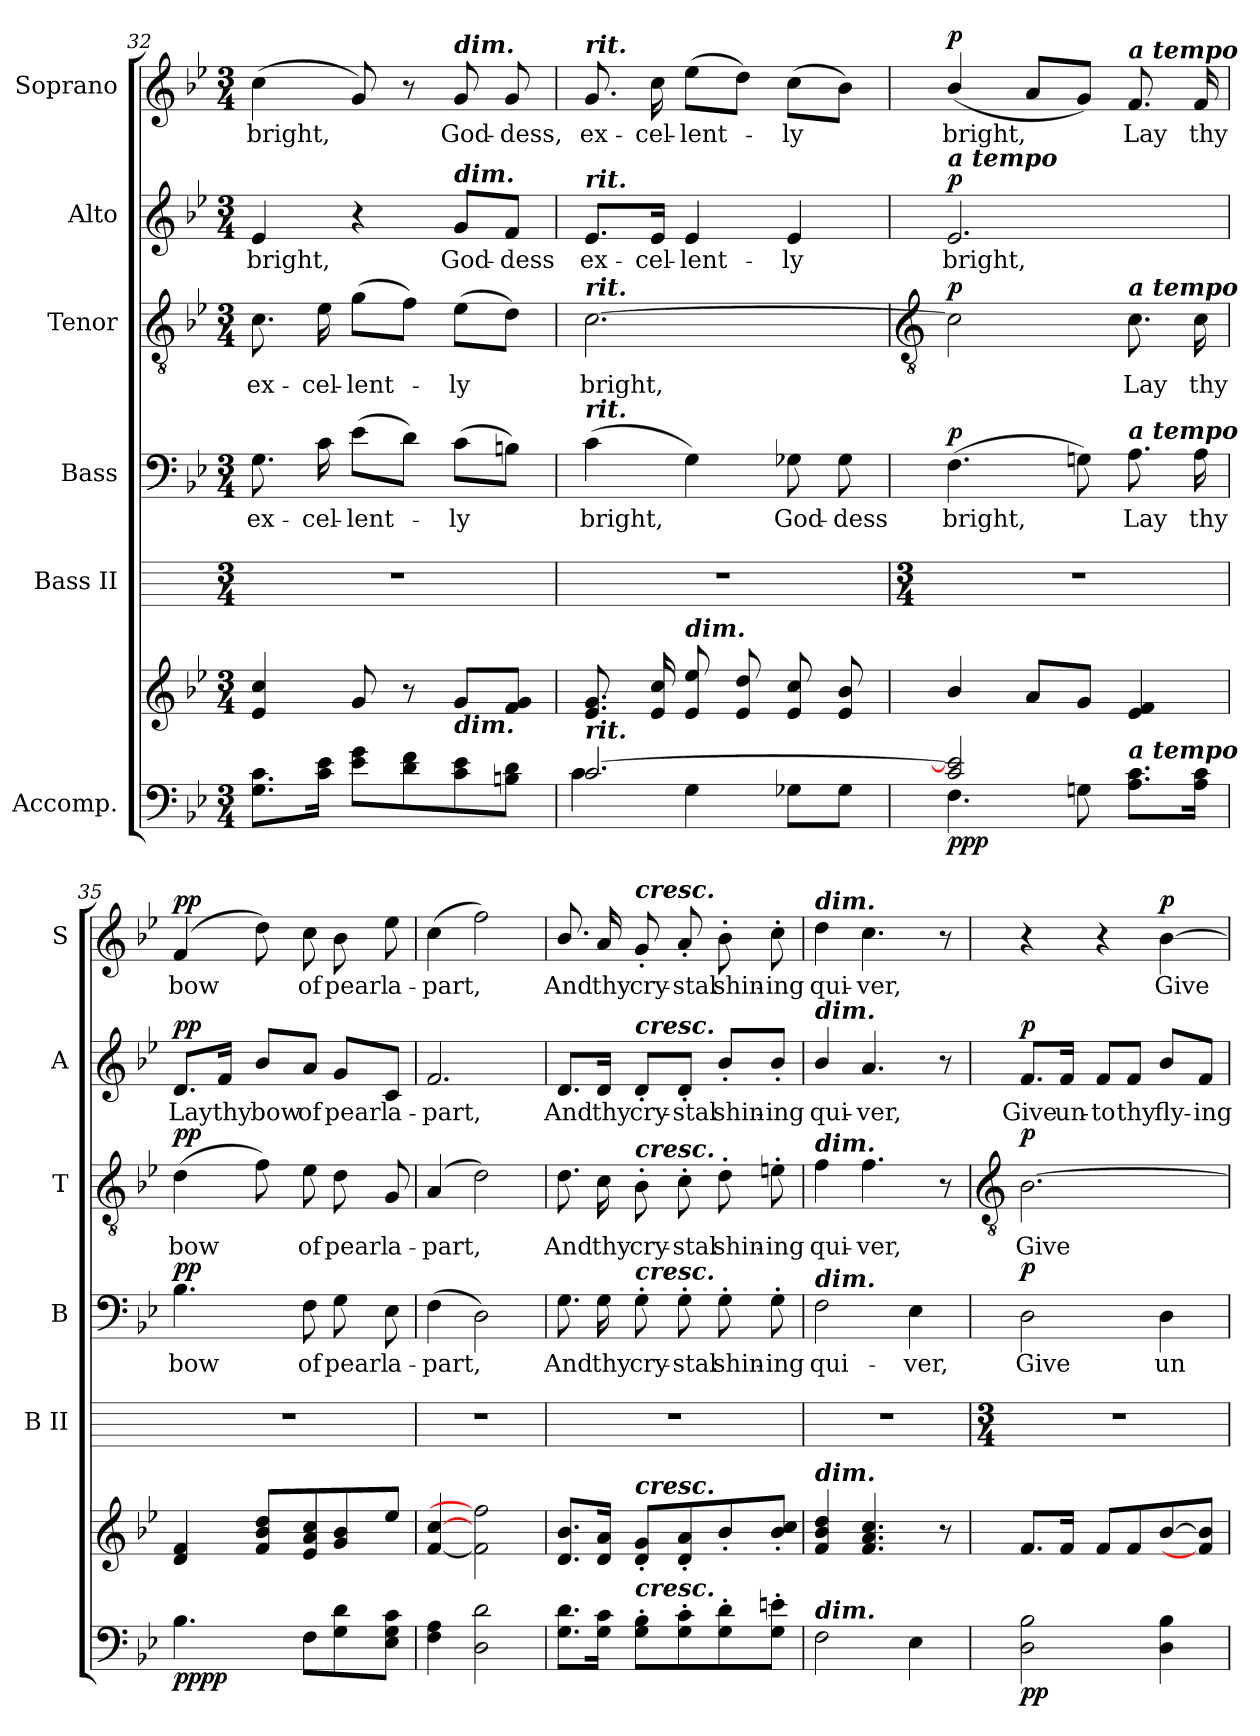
**kern	**kern	**dynam	**kern	**kern	**text	**dynam	**kern	**text	**dynam	**kern	**text	**dynam	**kern	**text	**dynam
*part6	*part6	*part6	*part5	*part4	*part4	*part4	*part3	*part3	*part3	*part2	*part2	*part2	*part1	*part1	*part1
*staff7	*staff6	*staff6/7	*staff5	*staff4	*staff4	*staff4	*staff3	*staff3	*staff3	*staff2	*staff2	*staff2	*staff1	*staff1	*staff1
*I"Accomp.	*	*	*I"Bass II	*I"Bass	*	*	*I"Tenor	*	*	*I"Alto	*	*	*I"Soprano	*	*
*	*	*	*I'B II	*I'B	*	*	*I'T	*	*	*I'A	*	*	*I'S	*	*
*clefF4	*clefG2	*	*	*clefF4	*	*	*clefGv2	*	*	*clefG2	*	*	*clefG2	*	*
*k[b-e-]	*k[b-e-]	*	*	*k[b-e-]	*	*	*k[b-e-]	*	*	*k[b-e-]	*	*	*k[b-e-]	*	*
*B-:	*B-:	*	*	*B-:	*	*	*B-:	*	*	*B-:	*	*	*B-:	*	*
*M3/4	*M3/4	*	*M3/4	*M3/4	*	*	*M3/4	*	*	*M3/4	*	*	*M3/4	*	*
=32	=32	=32	=32	=32	=32	=32	=32	=32	=32	=32	=32	=32	=32	=32	=32
*^	*	*	*	*	*	*	*	*	*	*	*	*	*	*	*
!	!	!	!	!	!	!LO:LY:b	!	!	!LO:LY:b	!	!	!LO:LY:b	!	!	!LO:LY:b	!
2.ryy	8.G\ 8.c\L	4e- 4cc	.	2.r	8.G	ex-	.	8.c	ex-	.	4e-	bright,	.	(<4cc	bright,	.
!	!	!	!	!	!	!LO:LY:b	!	!	!LO:LY:b	!	!	!	!	!	!	!
.	16c\ 16e-\J	.	.	.	16c	-cel-	.	16e-	-cel-	.	.	.	.	.	.	.
!	!	!	!	!	!	!LO:LY:b	!	!	!LO:LY:b	!	!	!	!	!	!	!
.	8e-\ 8g\L	8g	.	.	(>8e-L	-lent-	.	(>8gL	-lent-	.	4r	.	.	8g)	.	.
.	8d\ 8f\	8r	.	.	8dJ)	.	.	8fJ)	.	.	.	.	.	8r	.	.
!	!	!	!	!	!	!	!	!	!	!	!	!	!	!LO:TX:a:Bi:t=dim.	!	!
!	!	!	!	!	!	!	!	!	!	!	!LO:TX:a:Bi:t=dim.	!	!	!	!	!
!	!	!LO:TX:b:Bi:t=dim.	!	!	!	!	!	!	!	!	!	!	!	!	!	!
!	!	!	!	!	!	!LO:LY:b	!	!	!LO:LY:b	!	!	!LO:LY:b	!	!	!LO:LY:b	!
.	8c\ 8e-\	8gL	.	.	(>8cL	ly	.	(>8e-L	ly	.	8g/L	God-	.	8g	God-	.
!	!	!	!	!	!	!	!	!	!	!	!	!LO:LY:b	!	!	!LO:LY:b	!
.	8Bn\ 8d\J	8f 8gJ	.	.	8BnJ)	.	.	8dJ)	.	.	8f/J	-dess	.	8g	-dess,	.
=33	=33	=33	=33	=33	=33	=33	=33	=33	=33	=33	=33	=33	=33	=33	=33	=33
!	!	!	!	!	!	!	!	!	!	!	!	!	!	!LO:TX:a:Bi:t=rit.	!	!
!	!	!	!	!	!	!	!	!	!	!	!LO:TX:a:Bi:t=rit.	!	!	!	!	!
!	!	!	!	!	!	!	!	!LO:TX:a:Bi:t=rit.	!	!	!	!	!	!	!	!
!	!	!	!	!	!LO:TX:a:Bi:t=rit.	!	!	!	!	!	!	!	!	!	!	!
!LO:TX:a:Bi:t=rit.	!	!	!	!	!	!	!	!	!	!	!	!	!	!	!	!
!	!	!	!	!	!	!LO:LY:b	!	!	!LO:LY:b	!	!	!LO:LY:b	!	!	!LO:LY:b	!
[2.c/	4c\	8.e- 8.gL	.	2.r	(>4c	bright,	.	[2.c	bright,	.	8.e-/L	ex-	.	8.g	ex-	.
!	!	!	!	!	!	!	!	!	!	!	!	!LO:LY:b	!	!	!LO:LY:b	!
.	.	16e- 16ccL	.	.	.	.	.	.	.	.	16e-/Jk	-cel-	.	16cc	-cel-	.
!	!	!LO:TX:a:Bi:t=dim.	!	!	!	!	!	!	!	!	!	!	!	!	!	!
!	!	!	!	!	!	!	!	!	!	!	!	!LO:LY:b	!	!	!LO:LY:b	!
.	4G\	8e- 8ee-	.	.	4G)	.	.	.	.	.	4e-	-lent-	.	(>8ee-L	-lent-	.
.	.	8e- 8dd	.	.	.	.	.	.	.	.	.	.	.	8ddJ)	.	.
!	!	!	!	!	!	!LO:LY:b	!	!	!	!	!	!LO:LY:b	!	!	!LO:LY:b	!
.	8G-X\L	8e- 8cc	.	.	8G-X	God-	.	.	.	.	4e-	-ly	.	(>8ccL	ly	.
!	!	!	!	!	!	!LO:LY:b	!	!	!	!	!	!	!	!	!	!
.	8G-\J	8e- 8b-J	.	.	8G-	-dess	.	.	.	.	.	.	.	8b-J)	.	.
!!LO:LB:g=z
=34	=34	=34	=34	=34	=34	=34	=34	=34	=34	=34	=34	=34	=34	=34	=34	=34
*	*	*	*	*	*	*	*	*clefGv2	*	*	*	*	*	*	*	*
*	*	*	*	*M3/4	*	*	*	*	*	*	*	*	*	*	*	*
!	!	!	!	!	!	!	!	!	!	!	!LO:TX:a:Bi:t=a tempo	!	!	!	!	!
!	!	!	!LO:DY:b=2	!	!	!LO:LY:b	!	!	!	!	!	!LO:LY:b	!	!	!LO:LY:b	!
!	!	!	!LO:DY:n=1:b=2	!	!	!	!	!	!	!	!	!	!	!	!	!
!	!	!	!LO:DY:n=2:b	!	!	!	!LO:DY:b	!	!	!LO:DY:b	!	!	!LO:DY:b	!	!	!LO:DY:b
2c/] 2e-/]	4.F\	4b-/	p p p	2.r	(>4.F	bright,	p	2c]	.	p	2.e-	bright,	p	(<4b-/	bright,	p
.	.	8aL	.	.	.	.	.	.	.	.	.	.	.	8aL	.	.
.	8Gn\	8gJ	.	.	8Gn)	.	.	.	.	.	.	.	.	8gJ)	.	.
!	!	!	!	!	!	!	!	!	!	!	!	!	!	!LO:TX:a:Bi:t=a tempo	!	!
!	!	!	!	!	!	!	!	!LO:TX:a:Bi:t=a tempo	!	!	!	!	!	!	!	!
!	!	!	!	!	!LO:TX:a:Bi:t=a tempo	!	!	!	!	!	!	!	!	!	!	!
!LO:TX:a:Bi:t=a tempo	!	!	!	!	!	!	!	!	!	!	!	!	!	!	!	!
!	!	!	!	!	!	!LO:LY:b	!	!	!LO:LY:b	!	!	!	!	!	!LO:LY:b	!
4ryy	8.A\ 8.c\L	4e- 4f	.	.	8.A	Lay	.	8.c	Lay	.	.	.	.	8.f	Lay	.
!	!	!	!	!	!	!LO:LY:b	!	!	!LO:LY:b	!	!	!	!	!	!LO:LY:b	!
.	16A\ 16c\J	.	.	.	16A	thy	.	16c	thy	.	.	.	.	16f	thy	.
=35	=35	=35	=35	=35	=35	=35	=35	=35	=35	=35	=35	=35	=35	=35	=35	=35
!	!	!	!LO:DY:b=2	!	!	!LO:LY:b	!	!	!LO:LY:b	!	!	!LO:LY:b	!	!	!LO:LY:b	!
!	!	!	!LO:DY:n=1:b	!	!	!	!LO:DY:b	!	!	!LO:DY:b	!	!	!LO:DY:b	!	!	!LO:DY:b
2.ryy	4.B-\	4d 4f	pp pp	2.r	4.B-	bow	pp	(>4d	bow	pp	8.d/L	Lay	pp	(<4f	bow	pp
!	!	!	!	!	!	!	!	!	!	!	!	!LO:LY:b	!	!	!	!
.	.	.	.	.	.	.	.	.	.	.	16f/Jk	thy	.	.	.	.
!	!	!	!	!	!	!	!	!	!	!	!	!LO:LY:b	!	!	!	!
.	.	8f 8b- 8ddL	.	.	.	.	.	8f)	.	.	8b-/L	bow	.	8dd)	.	.
!	!	!	!	!	!	!LO:LY:b	!	!	!LO:LY:b	!	!	!LO:LY:b	!	!	!LO:LY:b	!
.	8F\L	8e- 8a 8cc	.	.	8F	of	.	8e-	of	.	8a/J	of	.	8cc	of	.
!	!	!	!	!	!	!LO:LY:b	!	!	!LO:LY:b	!	!	!LO:LY:b	!	!	!LO:LY:b	!
.	8G\ 8d\	8g 8b-	.	.	8G	pearl	.	8d	pearl	.	8g/L	pearl	.	8b-	pearl	.
!	!	!	!	!	!	!LO:LY:b	!	!	!LO:LY:b	!	!	!LO:LY:b	!	!	!LO:LY:b	!
.	8E-\ 8G\ 8c\J	8ee-J	.	.	8E-	a-	.	8G	a-	.	8c/J	a-	.	8ee-	a-	.
=36	=36	=36	=36	=36	=36	=36	=36	=36	=36	=36	=36	=36	=36	=36	=36	=36
!	!	!	!	!	!	!LO:LY:b	!	!	!LO:LY:b	!	!	!LO:LY:b	!	!	!LO:LY:b	!
2.ryy	4F\ 4A\	[4f [4cc	.	2.r	(>4F	-part,	.	(<4A	-part,	.	2.f	-part,	.	(>4cc	-part,	.
.	2D\ 2d\	2f] 2ff]	.	.	2D)	.	.	2d)	.	.	.	.	.	2ff)	.	.
=37	=37	=37	=37	=37	=37	=37	=37	=37	=37	=37	=37	=37	=37	=37	=37	=37
!	!	!	!	!	!	!LO:LY:b	!	!	!LO:LY:b	!	!	!LO:LY:b	!	!	!LO:LY:b	!
2ryy	8.G\ 8.d\L	8.d 8.b-L	.	2.r	8.G	And	.	8.d	And	.	8.d/L	And	.	8.b-/	And	.
!	!	!	!	!	!	!LO:LY:b	!	!	!LO:LY:b	!	!	!LO:LY:b	!	!	!LO:LY:b	!
.	16G\ 16c\J	16d 16aJ	.	.	16G	thy	.	16c	thy	.	16d/Jk	thy	.	16a	thy	.
!	!	!	!	!	!	!	!	!	!	!	!	!	!	!LO:TX:a:Bi:t=cresc.	!	!
!	!	!	!	!	!	!	!	!	!	!	!LO:TX:a:Bi:t=cresc.	!	!	!	!	!
!	!	!	!	!	!	!	!	!LO:TX:a:Bi:t=cresc.	!	!	!	!	!	!	!	!
!	!	!	!	!	!LO:TX:a:Bi:t=cresc.	!	!	!	!	!	!	!	!	!	!	!
!	!	!LO:TX:a:Bi:t=cresc.	!	!	!	!	!	!	!	!	!	!	!	!	!	!
!	!LO:TX:a:Bi:t=cresc.	!	!	!	!	!	!	!	!	!	!	!	!	!	!	!
!	!	!	!	!	!	!LO:LY:b	!	!	!LO:LY:b	!	!	!LO:LY:b	!	!	!LO:LY:b	!
.	8G\' 8B-\'L	8d' 8g'L	.	.	8G'	cry-	.	8B-'	cry-	.	8d'/L	cry-	.	8g'	cry-	.
!	!	!	!	!	!	!LO:LY:b	!	!	!LO:LY:b	!	!	!LO:LY:b	!	!	!LO:LY:b	!
.	8G\' 8c\'	8d' 8a'	.	.	8G'	-stal	.	8c'	-stal	.	8d'/J	-stal	.	8a'	-stal	.
!	!	!	!	!	!	!LO:LY:b	!	!	!LO:LY:b	!	!	!LO:LY:b	!	!	!LO:LY:b	!
4ryy	8G\' 8d\'	8b-'	.	.	8G'	shin-	.	8d'	shin-	.	8b-'/L	shin-	.	8b-'	shin-	.
!	!	!	!	!	!	!LO:LY:b	!	!	!LO:LY:b	!	!	!LO:LY:b	!	!	!LO:LY:b	!
.	8G\' 8en\'J	8b-' 8cc'J	.	.	8G'	-ing	.	8en'	-ing	.	8b-'/J	-ing	.	8cc'	-ing	.
=38	=38	=38	=38	=38	=38	=38	=38	=38	=38	=38	=38	=38	=38	=38	=38	=38
!	!	!	!	!	!	!	!	!	!	!	!	!	!	!LO:TX:a:Bi:t=dim.	!	!
!	!	!	!	!	!	!	!	!	!	!	!LO:TX:a:Bi:t=dim.	!	!	!	!	!
!	!	!	!	!	!	!	!	!LO:TX:a:Bi:t=dim.	!	!	!	!	!	!	!	!
!	!	!	!	!	!LO:TX:a:Bi:t=dim.	!	!	!	!	!	!	!	!	!	!	!
!	!	!LO:TX:a:Bi:t=dim.	!	!	!	!	!	!	!	!	!	!	!	!	!	!
!LO:TX:a:Bi:t=dim.	!	!	!	!	!	!	!	!	!	!	!	!	!	!	!	!
!	!	!	!	!	!	!LO:LY:b	!	!	!LO:LY:b	!	!	!LO:LY:b	!	!	!LO:LY:b	!
2.ryy	2F\	4f 4b- 4dd	.	2.r	2F	qui-	.	4f	qui-	.	4b-/	qui-	.	4dd	qui-	.
!	!	!	!	!	!	!	!	!	!LO:LY:b	!	!	!LO:LY:b	!	!	!LO:LY:b	!
.	.	4.f 4.a 4.cc	.	.	.	.	.	4.f	-ver,	.	4.a	-ver,	.	4.cc	-ver,	.
!	!	!	!	!	!	!LO:LY:b	!	!	!	!	!	!	!	!	!	!
.	4E-\	.	.	.	4E-	-ver,	.	.	.	.	.	.	.	.	.	.
.	.	8r	.	.	.	.	.	8r	.	.	8r	.	.	8r	.	.
*v	*v	*	*	*	*	*	*	*	*	*	*	*	*	*	*	*
!!LO:LB:g=z
=39	=39	=39	=39	=39	=39	=39	=39	=39	=39	=39	=39	=39	=39	=39	=39
*	*	*	*	*	*	*	*clefGv2	*	*	*	*	*	*	*	*
*	*	*	*M3/4	*	*	*	*	*	*	*	*	*	*	*	*
*	*^	*	*	*	*	*	*	*	*	*	*	*	*	*	*
!	!	!LO:N:vis=1	!LO:DY:b=2	!	!	!LO:LY:b	!	!	!LO:LY:b	!	!	!LO:LY:b	!	!	!	!
!	!	!	!LO:DY:n=1:b	!	!	!	!LO:DY:b	!	!	!LO:DY:b	!	!	!LO:DY:b	!	!	!
2D 2B-	8.f/L	2.ryy	p p	2.r	2D	Give	p	[2.B-	Give	p	8.f/L	Give	p	4r	.	.
!	!	!	!	!	!	!	!	!	!	!	!	!LO:LY:b	!	!	!	!
.	16f/J	.	.	.	.	.	.	.	.	.	16f/Jk	un-	.	.	.	.
!	!	!	!	!	!	!	!	!	!	!	!	!LO:LY:b	!	!	!	!
.	8f/L	.	.	.	.	.	.	.	.	.	8f/L	-to	.	4r	.	.
!	!	!	!	!	!	!	!	!	!	!	!	!LO:LY:b	!	!	!	!
.	8f/	.	.	.	.	.	.	.	.	.	8f/J	thy	.	.	.	.
!	!	!	!	!	!	!LO:LY:b	!	!	!	!	!	!LO:LY:b	!	!	!LO:LY:b	!LO:DY:b
4D 4B-	[8b-/	.	.	.	4D	un-	.	.	.	.	8b-/L	fly-	.	[4b-	Give	p
!	!	!	!	!	!	!	!	!	!	!	!	!LO:LY:b	!	!	!	!
.	8f/] 8b-/]J	.	.	.	.	.	.	.	.	.	8f/J	-ing	.	.	.	.
*	*v	*v	*	*	*	*	*	*	*	*	*	*	*	*	*	*
=	=	=	=	=	=	=	=	=	=	=	=	=	=	=	=
*-	*-	*-	*-	*-	*-	*-	*-	*-	*-	*-	*-	*-	*-	*-	*-
